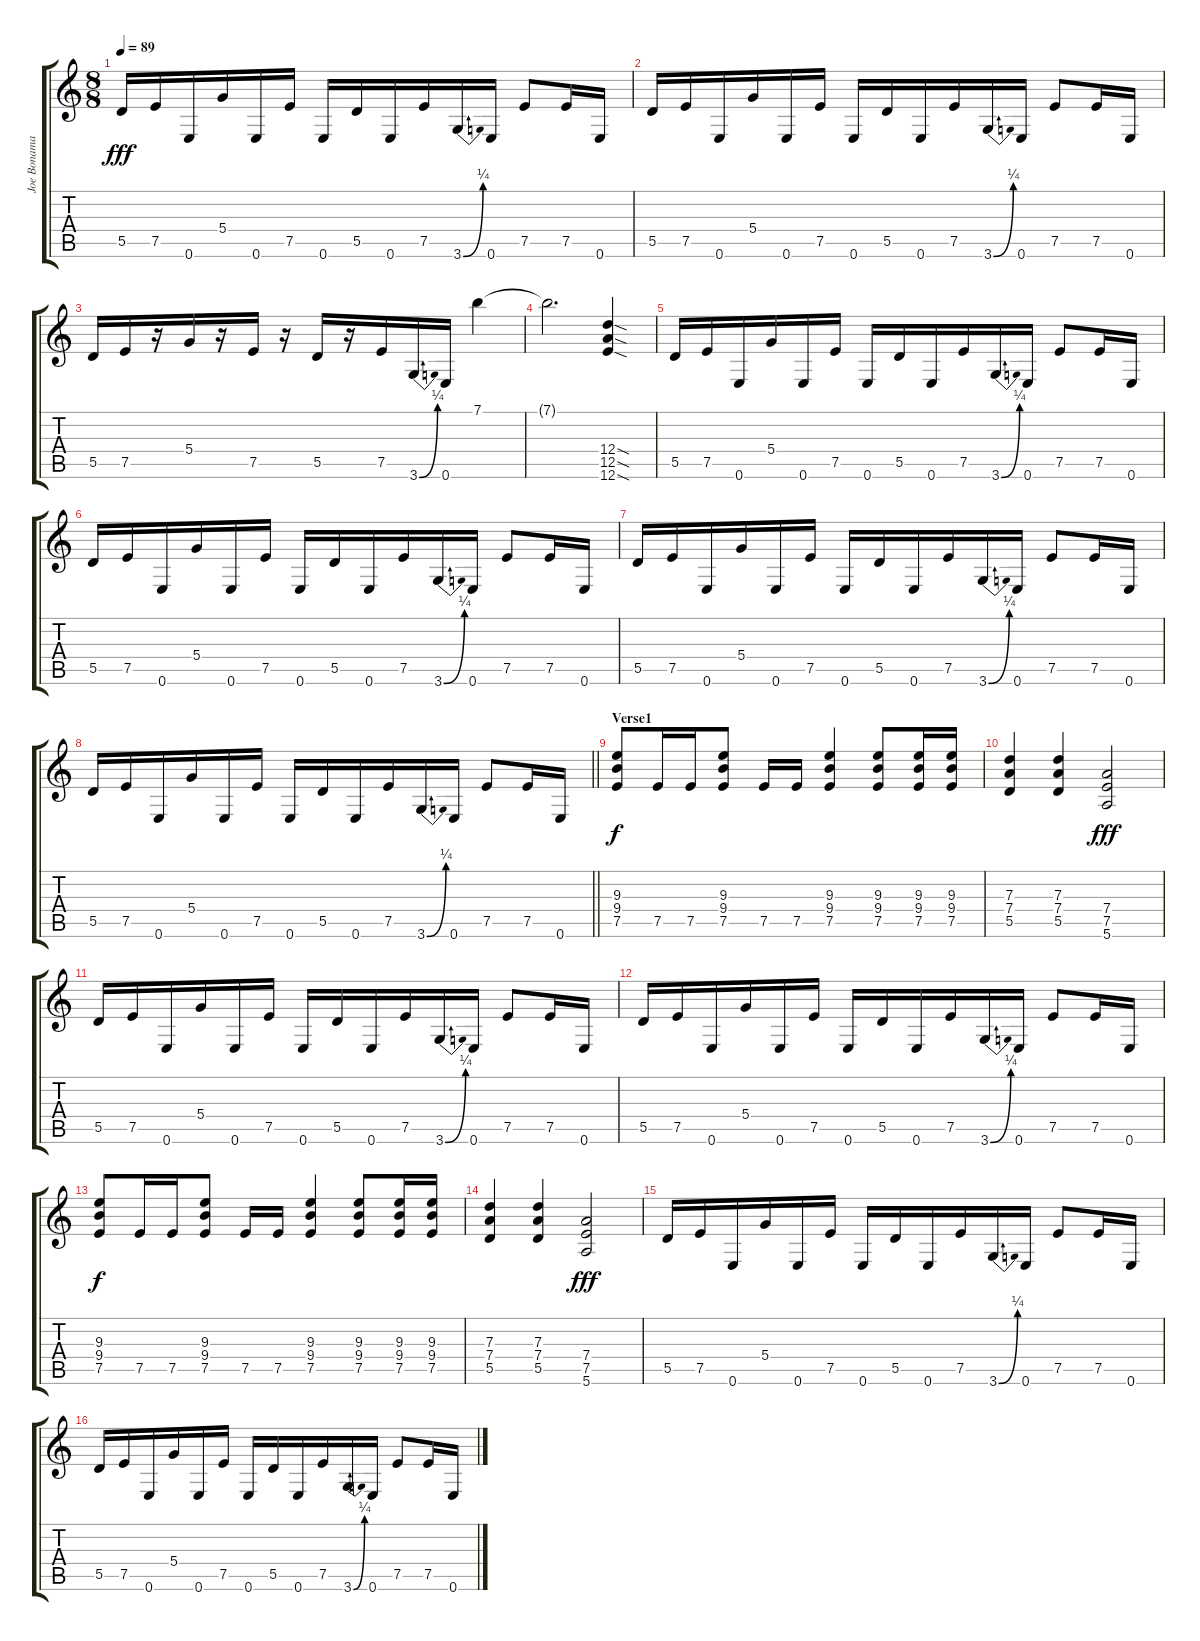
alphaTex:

\track ("Joe Bonamassa Guitar" "Joe Bonama") {instrument overdrivenguitar}
\staff {score tabs}
\tuning (E4 B3 G3 D3 A2 E2) {hide}
\ts (8 8)
\tempo 89
\clef g2
\ks c
5.5.16{dy fff} 7.5.16 0.6.16 5.4.16 0.6.16 7.5.16 0.6.16 5.5.16 0.6.16 7.5.16 3.6{be (bend 0 0 60 1)}.16 0.6.16 7.5.8 7.5.16 0.6.16 |
5.5.16 7.5.16 0.6.16 5.4.16 0.6.16 7.5.16 0.6.16 5.5.16 0.6.16 7.5.16 3.6{be (bend 0 0 60 1)}.16 0.6.16 7.5.8 7.5.16 0.6.16 |
5.5.16 7.5.16 r.16 5.4.16 r.16 7.5.16 r.16 5.5.16 r.16 7.5.16 3.6{be (bend 0 0 60 1)}.16 0.6.16 7.1.4 |
7.1{t}.2{d} (12.4{sod} 12.5{sod} 12.6{sod}).4 |
5.5.16 7.5.16 0.6.16 5.4.16 0.6.16 7.5.16 0.6.16 5.5.16 0.6.16 7.5.16 3.6{be (bend 0 0 60 1)}.16 0.6.16 7.5.8 7.5.16 0.6.16 |
5.5.16 7.5.16 0.6.16 5.4.16 0.6.16 7.5.16 0.6.16 5.5.16 0.6.16 7.5.16 3.6{be (bend 0 0 60 1)}.16 0.6.16 7.5.8 7.5.16 0.6.16 |
5.5.16 7.5.16 0.6.16 5.4.16 0.6.16 7.5.16 0.6.16 5.5.16 0.6.16 7.5.16 3.6{be (bend 0 0 60 1)}.16 0.6.16 7.5.8 7.5.16 0.6.16 |
\barLineRight lightlight
5.5.16 7.5.16 0.6.16 5.4.16 0.6.16 7.5.16 0.6.16 5.5.16 0.6.16 7.5.16 3.6{be (bend 0 0 60 1)}.16 0.6.16 7.5.8 7.5.16 0.6.16 |
\section ("" "Verse1")
(9.3 9.4 7.5).8{dy f} 7.5.16 7.5.16 (9.3 9.4 7.5).8 7.5.16 7.5.16 (9.3 9.4 7.5).4 (9.3 9.4 7.5).8 (9.3 9.4 7.5).16 (9.3 9.4 7.5).16 |
(7.3 7.4 5.5).4 (7.3 7.4 5.5).4 (7.4 7.5 5.6).2{dy fff} |
5.5.16 7.5.16 0.6.16 5.4.16 0.6.16 7.5.16 0.6.16 5.5.16 0.6.16 7.5.16 3.6{be (bend 0 0 60 1)}.16 0.6.16 7.5.8 7.5.16 0.6.16 |
5.5.16 7.5.16 0.6.16 5.4.16 0.6.16 7.5.16 0.6.16 5.5.16 0.6.16 7.5.16 3.6{be (bend 0 0 60 1)}.16 0.6.16 7.5.8 7.5.16 0.6.16 |
(9.3 9.4 7.5).8{dy f} 7.5.16 7.5.16 (9.3 9.4 7.5).8 7.5.16 7.5.16 (9.3 9.4 7.5).4 (9.3 9.4 7.5).8 (9.3 9.4 7.5).16 (9.3 9.4 7.5).16 |
(7.3 7.4 5.5).4 (7.3 7.4 5.5).4 (7.4 7.5 5.6).2{dy fff} |
5.5.16 7.5.16 0.6.16 5.4.16 0.6.16 7.5.16 0.6.16 5.5.16 0.6.16 7.5.16 3.6{be (bend 0 0 60 1)}.16 0.6.16 7.5.8 7.5.16 0.6.16 |
5.5.16 7.5.16 0.6.16 5.4.16 0.6.16 7.5.16 0.6.16 5.5.16 0.6.16 7.5.16 3.6{be (bend 0 0 60 1)}.16 0.6.16 7.5.8 7.5.16 0.6.16
